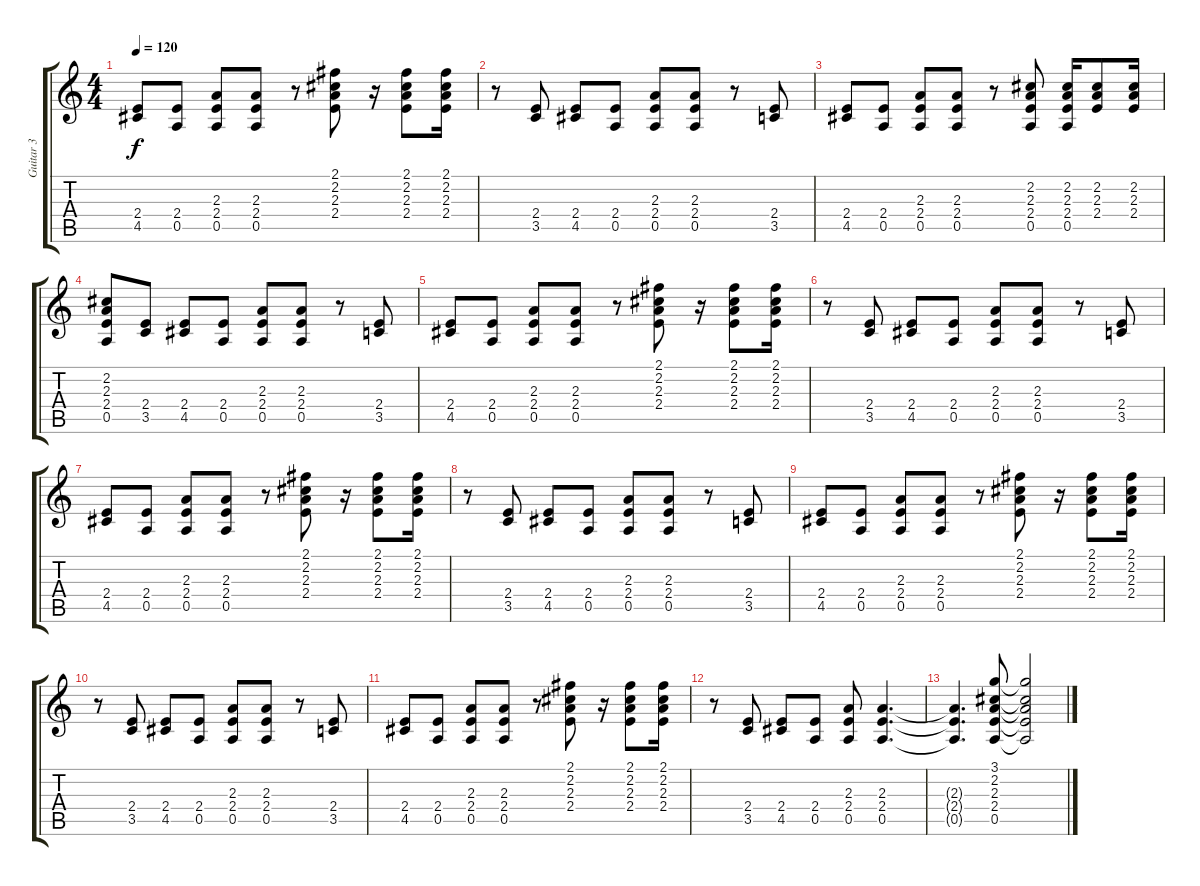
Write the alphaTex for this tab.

\track ("Guitar 3" "Guitar 3") {instrument overdrivenguitar}
\staff {score tabs}
\tuning (E4 B3 G3 D3 A2 E2) {hide}
\ts (4 4)
\tempo 120
\clef g2
\ks c
(2.4 4.5).8{dy f} (2.4 0.5).8 (2.3 2.4 0.5).8 (2.3 2.4 0.5).8 r.8 (2.1 2.2 2.3 2.4).8 r.16 (2.1 2.2 2.3 2.4).8 (2.1 2.2 2.3 2.4).16 |
r.8 (2.4 3.5).8 (2.4 4.5).8 (2.4 0.5).8 (2.3 2.4 0.5).8 (2.3 2.4 0.5).8 r.8 (2.4 3.5).8 |
(2.4 4.5).8 (2.4 0.5).8 (2.3 2.4 0.5).8 (2.3 2.4 0.5).8 r.8 (2.2 2.3 2.4 0.5).8 (2.2 2.3 2.4 0.5).16 (2.2 2.3 2.4).8 (2.2 2.3 2.4).16 |
(2.2 2.3 2.4 0.5).8 (2.4 3.5).8 (2.4 4.5).8 (2.4 0.5).8 (2.3 2.4 0.5).8 (2.3 2.4 0.5).8 r.8 (2.4 3.5).8 |
(2.4 4.5).8 (2.4 0.5).8 (2.3 2.4 0.5).8 (2.3 2.4 0.5).8 r.8 (2.1 2.2 2.3 2.4).8 r.16 (2.1 2.2 2.3 2.4).8 (2.1 2.2 2.3 2.4).16 |
r.8 (2.4 3.5).8 (2.4 4.5).8 (2.4 0.5).8 (2.3 2.4 0.5).8 (2.3 2.4 0.5).8 r.8 (2.4 3.5).8 |
(2.4 4.5).8 (2.4 0.5).8 (2.3 2.4 0.5).8 (2.3 2.4 0.5).8 r.8 (2.1 2.2 2.3 2.4).8 r.16 (2.1 2.2 2.3 2.4).8 (2.1 2.2 2.3 2.4).16 |
r.8 (2.4 3.5).8 (2.4 4.5).8 (2.4 0.5).8 (2.3 2.4 0.5).8 (2.3 2.4 0.5).8 r.8 (2.4 3.5).8 |
(2.4 4.5).8 (2.4 0.5).8 (2.3 2.4 0.5).8 (2.3 2.4 0.5).8 r.8 (2.1 2.2 2.3 2.4).8 r.16 (2.1 2.2 2.3 2.4).8 (2.1 2.2 2.3 2.4).16 |
r.8 (2.4 3.5).8 (2.4 4.5).8 (2.4 0.5).8 (2.3 2.4 0.5).8 (2.3 2.4 0.5).8 r.8 (2.4 3.5).8 |
(2.4 4.5).8 (2.4 0.5).8 (2.3 2.4 0.5).8 (2.3 2.4 0.5).8 r.8 (2.1 2.2 2.3 2.4).8 r.16 (2.1 2.2 2.3 2.4).8 (2.1 2.2 2.3 2.4).16 |
r.8 (2.4 3.5).8 (2.4 4.5).8 (2.4 0.5).8 (2.3 2.4 0.5).8 (2.3 2.4 0.5).4{d} |
(2.3{t} 2.4{t} 0.5{t}).4{d} (3.1 2.2 2.3 2.4 0.5).8 (3.1{t} 2.2{t} 2.3{t} 2.4{t} 0.5{t}).2
